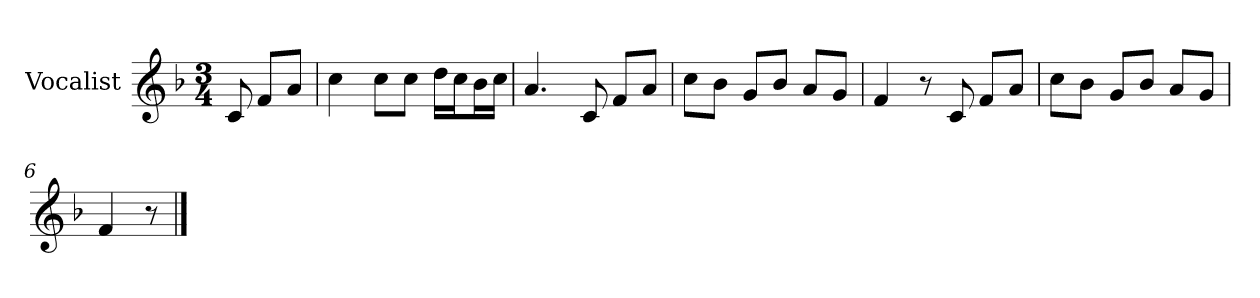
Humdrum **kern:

**kern
*part1
*staff1
*I"Vocalist
*k[b-]
*F:
*M3/4
=
8c
8fL
8aJ
=1
4cc
8ccL
8ccJ
16ddLL
16ccJ
16b-L
16ccJJ
=2
4.a
8c
8fL
8aJ
=3
8ccL
8b-J
8gL
8b-J
8aL
8gJ
=4
4f
8r
8c
8fL
8aJ
=5
8ccL
8b-J
8gL
8b-J
8aL
8gJ
=6
4f
8r
==
*-
